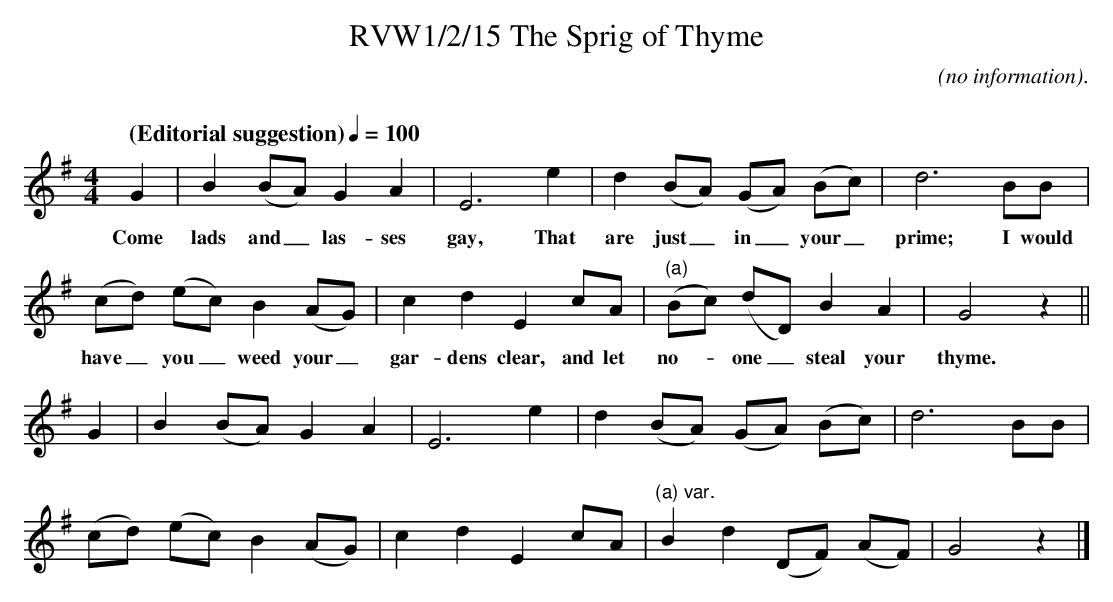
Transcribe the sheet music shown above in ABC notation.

X:1
T:RVW1/2/15 The Sprig of Thyme
C:(no information).
C:
L:1/8
Q: "(Editorial suggestion)" 1/4=100
M:4/4
K:G
G2 | B2 (BA) G2 A2 | E6 e2 | d2 (BA) (GA) (Bc) | d6 BB |$
w:Come lads and_ las-ses gay, That are just_ in_ your_ prime; I would
(cd) (ec) B2 (AG) | c2 d2 E2 cA | "(a)"(Bc) (dD) B2 A2 | G4 z2 ||$
w:have_ you_ weed your_ gar-dens clear, and let no-_one_ steal your thyme.
G2 | B2 (BA) G2 A2 | E6 e2 | d2 (BA) (GA) (Bc) | d6 BB |$
(cd) (ec) B2 (AG) | c2 d2 E2 cA | "(a) var."B2 d2 (DF) (AF)| G4 z2 |]$
